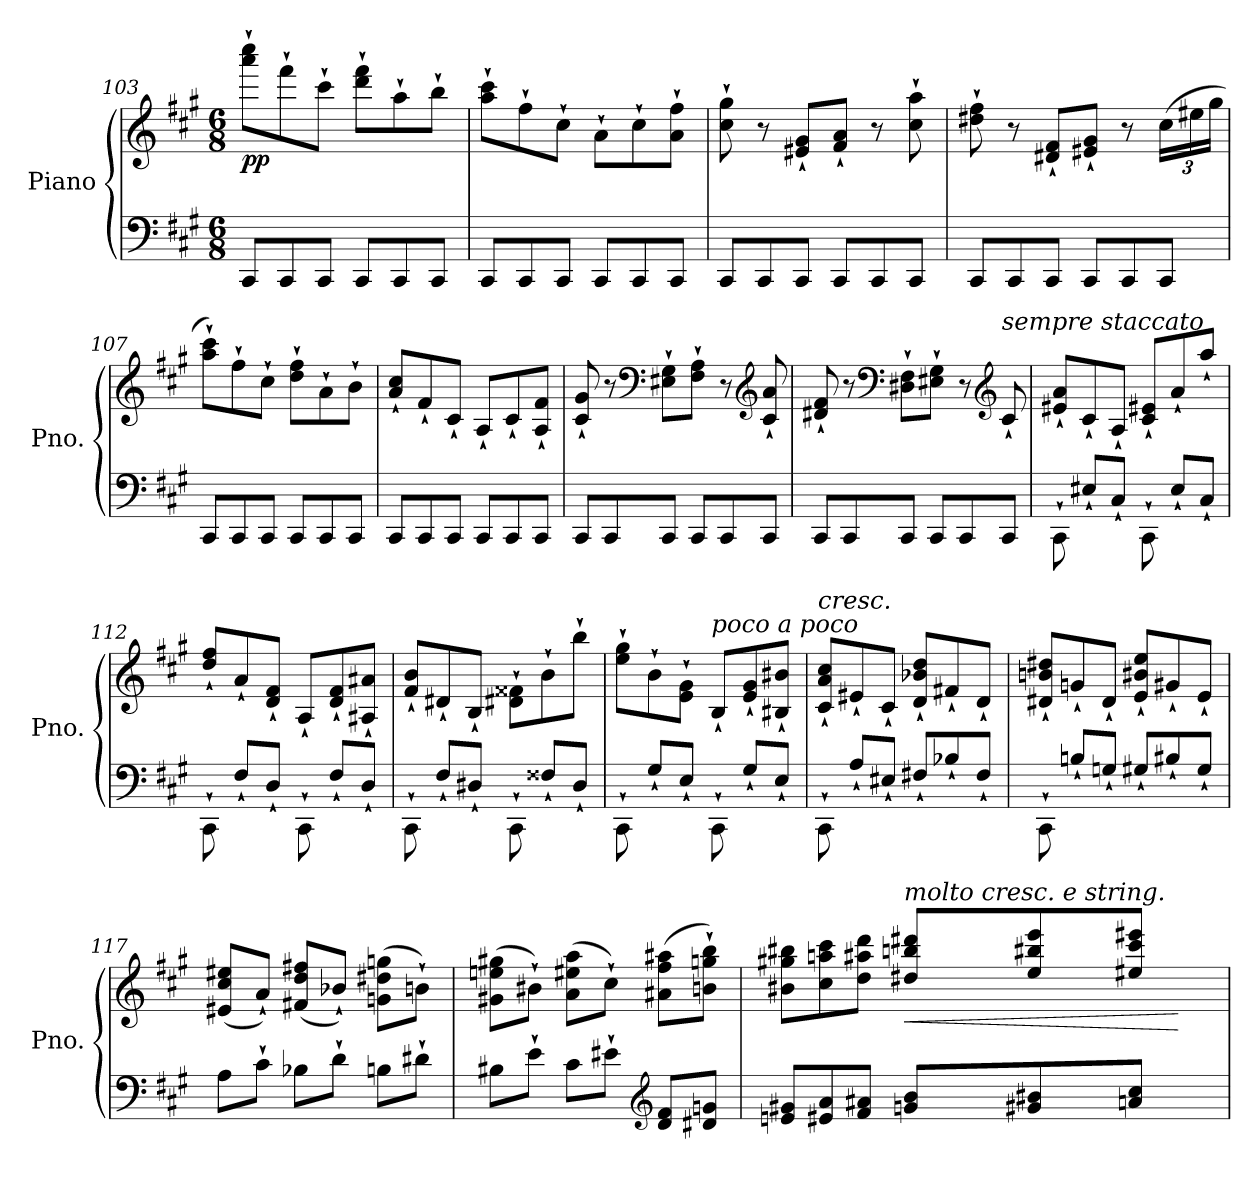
**kern	**kern	**dynam
*part1	*part1	*part1
*staff2	*staff1	*staff1/2
*I"Piano	*	*
*I'Pno.	*	*
*clefF4	*clefG2	*
*k[f#c#g#]	*k[f#c#g#]	*
*M6/8	*M6/8	*
=103	=103	=103
!	!	!LO:DY:b
8CC#</L	8aaa\` 8cccc#\`L	pp
8CC#</	8fff#`\	.
8CC#</J	8ccc#`\J	.
8CC#</L	8ddd\` 8fff#\`L	.
8CC#</	8aa`\	.
8CC#</J	8bb`\J	.
=104	=104	=104
8CC#</L	8aa\` 8ccc#\`L	.
8CC#</	8ff#`\	.
8CC#/J	8cc#`\J	.
8CC#</L	8a`\L	.
8CC#</	8cc#`\	.
8CC#</J	8a\` 8ff#\`J	.
!!LO:LB:g=z
=105	=105	=105
8CC#</L	8cc#\` 8gg#\`	.
8CC#</	8r	.
8CC#</J	8e#X/` 8g#/`L	.
8CC#</L	8f#/` 8a/`J	.
8CC#</	8r	.
8CC#</J	8cc#\` 8aa\`	.
=106	=106	=106
8CC#</L	8dd#X\` 8ff#\`	.
8CC#</	8r	.
8CC#</J	8d#X/` 8f#/`L	.
8CC#</L	8e#X/` 8g#/`J	.
8CC#</	8r	.
*	*Xbrackettup	*
8CC#</J	(>24cc#\LL	.
.	24ee#X\	.
.	24gg#\JJ	.
=107	=107	=107
8CC#</L	8aa\` 8ccc#\`L)	.
8CC#</	8ff#`\	.
8CC#</J	8cc#`\J	.
8CC#</L	8dd\` 8ff#\`L	.
8CC#</	8a`\	.
8CC#</J	8b`\J	.
=108	=108	=108
8CC#</L	8a/` 8cc#/`L	.
8CC#</	8f#`/	.
8CC#</J	8c#`/J	.
8CC#</L	8A`/L	.
8CC#</	8c#`/	.
8CC#</J	8A/` 8f#/`J	.
!!LO:PB:g=z
=109	=109	=109
8CC#</L	8c#/` 8g#/`	.
8CC#</	8r	.
*	*clefF4	*
8CC#</J	8E#X\` 8G#\`L	.
8CC#</L	8F#\` 8A\`J	.
8CC#</	8r	.
*	*clefG2	*
8CC#</J	8c#/` 8a/`	.
=110	=110	=110
8CC#</L	8d#X/` 8f#/`	.
8CC#</	8r	.
*	*clefF4	*
8CC#</J	8D#X\` 8F#\`L	.
8CC#</L	8E#X\` 8G#\`J	.
8CC#</	8r	.
*	*clefG2	*
!	!LO:TX:a:i:t=sempre staccato	!
8CC#</J	8c#`/	.
=111	=111	=111
8CC#<`\	8e#X/` 8a/`L	.
8E#X<`/L	8c#`/	.
8C#<`/J	8A`/J	.
8CC#<`\	8c#/` 8e#X/`L	.
8E#<`/L	8a`/	.
8C#<`/J	8aa`/J	.
=112	=112	=112
8CC#`\	8dd/` 8ff#/`L	.
8F#<`/L	8a`/	.
8D<`/J	8d/` 8f#/`J	.
8CC#`\	8A`/L	.
8F#<`/L	8d/` 8f#/`	.
8D<`/J	8A#X/` 8a#X/`J	.
!!LO:LB:g=z
=113	=113	=113
8CC#`\	8f#/` 8b/`L	.
8F#<`/L	8d#X`/	.
8D#X<`/J	8B`/J	.
8CC#`\	8d#X\` 8f##X\`L	.
8F##X<`/L	8b`\	.
8D#<`/J	8bb`\J	.
=114	=114	=114
8CC#`\	8ee\` 8gg#\`L	.
8G#<`/L	8b`\	.
8E<`/J	8e\` 8g#\`J	.
!	!LO:TX:a:i:t=poco a poco	!
8CC#`\	8B`/L	.
8G#<`/L	8e/` 8g#/`	.
8E<`/J	8B#X/` 8b#X/`J	.
=115	=115	=115
!	!LO:TX:a:i:t=cresc.	!
8CC#`\	8c#/` 8a/` 8cc#/`L	.
8A<`/L	8e#X`/	.
8E#X<`/J	8c#`/J	.
8F#X<`/L	8d/` 8b-X/` 8dd/`L	.
8B-X<`/	8f#X`/	.
8F#<`/J	8d`/J	.
=116	=116	=116
8CC#`\	8d#X/` 8bn/` 8dd#X/`L	.
8Bn<`/L	8gn`/	.
8Gn<`/J	8d#`/J	.
8G#X<`/L	8e/` 8b#X/` 8ee/`L	.
8B#X<`/	8g#X`/	.
8G#<`/J	8e`/J	.
!!LO:LB:g=z
=117	=117	=117
8A<\L	(<8e#X/ 8cc#/ 8ee#X/L	.
8c#<`\J	8a`/J)	.
8B-X<\L	(<8f#X/ 8dd/ 8ff#X/L	.
8d<`\J	8b-X`/J)	.
8Bn<\L	(>8gn\ 8dd#X\ 8ggn\L	.
8d#X<`\J	8bn`\J)	.
=118	=118	=118
8B#X<\L	(>8g#X\ 8een\ 8gg#X\L	.
8e<`\J	8b#X`\J)	.
8c#<\L	(>8a\ 8ee#X\ 8aa\L	.
8e#X<`\J	8cc#`\J)	.
*clefG2	*	*
8d/<< 8f#/<<L	(>8a#X\ 8ff#\ 8aa#X\L	.
8d#X/<< 8gn/<<J	8bn\` 8ggn\` 8bb\`J)	.
=119	=119	=119
8en/<< 8g#X/<<L	8b#X\ 8gg#X\ 8bb#X\L	.
8e#X/<< 8a/<<	8cc#\ 8aan\ 8ccc#\	.
8f#/<< 8a#X/<<J	8dd\ 8aa#X\ 8ddd\J	.
!	!LO:TX:a:i:t=molto     cresc.     e     string.	!
!	!	!LO:HP:b
8gn/<< 8b/<<L	8dd#X/ 8bbn/ 8ddd#X/L	<
8g#X/<< 8b#X/<<	8ee/ 8bb#X/ 8eee/	.
8an/<< 8cc#/<<J	8ee#X/ 8ccc#/ 8eee#X/J	.
.	.	[
=	=	=
*-	*-	*-
